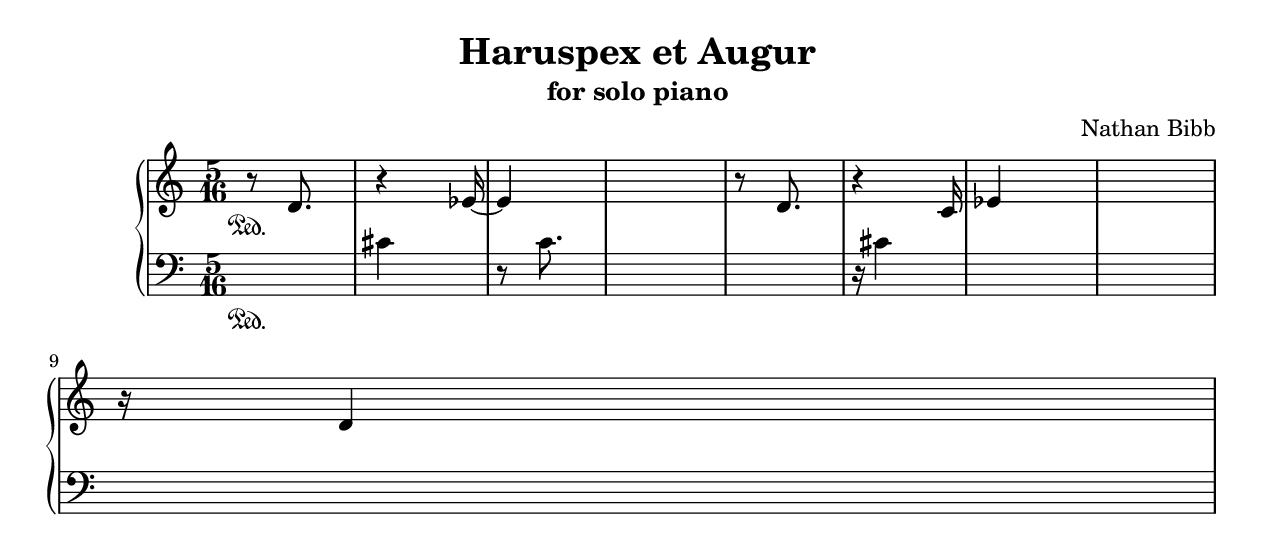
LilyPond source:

\version "2.12.0"
\header {
  title = "Haruspex et Augur"
  subtitle = "for solo piano"
  composer = "Nathan Bibb"
}
\include "english.ly"
\paper {
 #(set-paper-size "letter")
}

upa = { r8 \sustainOn d'8.  | r4 ef'16 ~ | ef'4 s16 | s4 s16 | r8 d'8. | r4 c'16  | ef'4 s16 | s4 s16 | \break }
loa = { s4 \sustainOn s16   | cs'4 s16   | r8 c'8.  | s4 s16 | s4 s16  | r16 cs'4 | s4 s16   | s4 s16 | \break }

upb = { r16 d'4 |  }
lob = { s4 s16  |  }

upper =  {
  \clef treble
  \time 5/16
  \upa \upb
}

lower = {
  \clef bass
  \time 5/16
  \loa \lob
}
\score {
	\new PianoStaff <<
	\new Staff = "upper" \upper
	\new Staff = "lower" \lower
	>>
	\layout {
	  \context {
	    \Score 
	    proportionalNotationDuration = #(ly:make-moment 1 16)
	  }
	}
}
\score {
	\unfoldRepeats {
		\new PianoStaff <<
		\set PianoStaff.instrumentName = #"Piano  "
		\new Staff = "upper" \upper
		\new Staff = "lower" \lower
		>>
	}
	\midi { 
	 	\context {
			\Score
			tempoWholesPerMinute = #(ly:make-moment 62 16)
			}
	}
}
